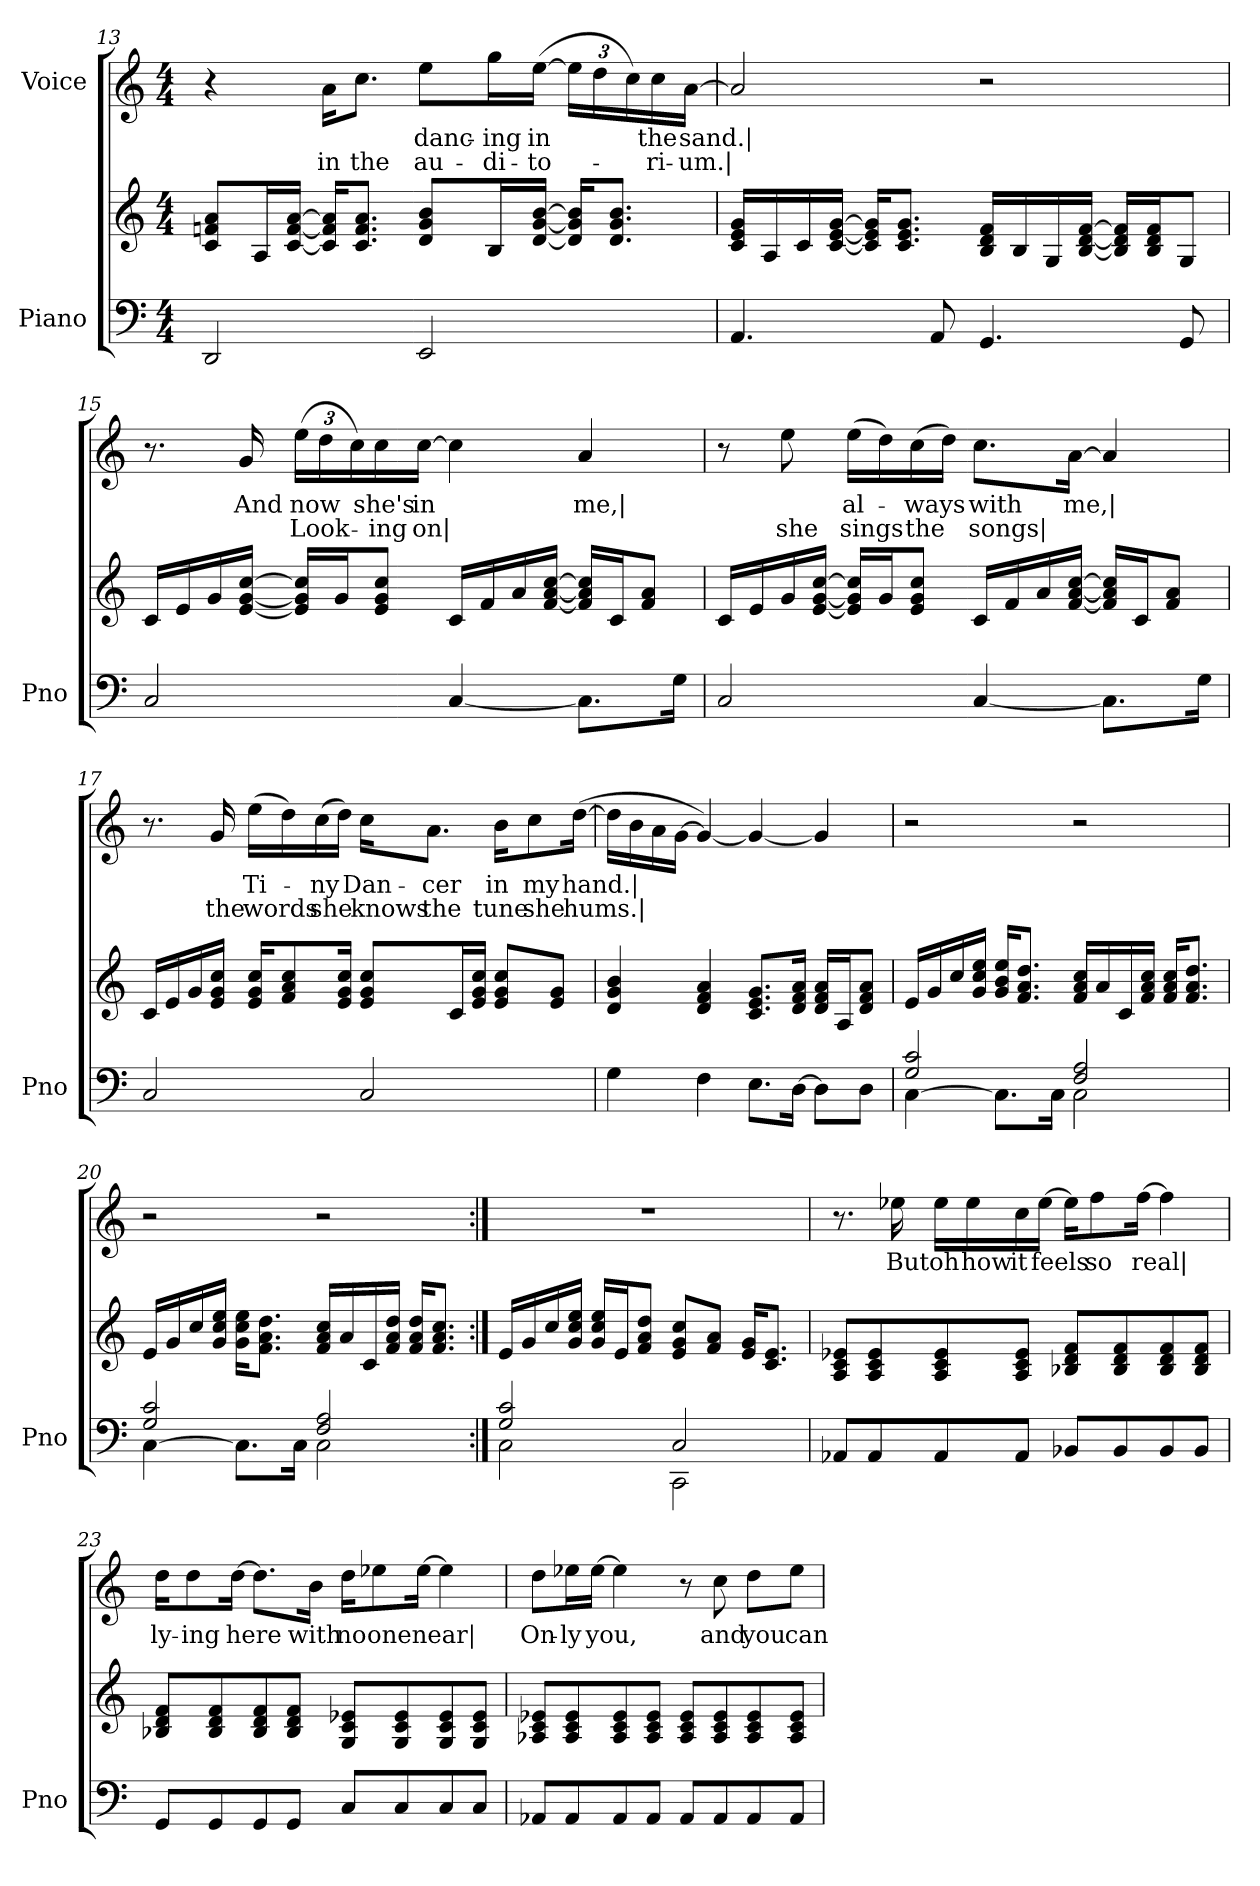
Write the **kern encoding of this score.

**kern	**kern	**kern	**text	**text
*part2	*part2	*part1	*part1	*part1
*staff3	*staff2	*staff1	*staff1	*staff1
*I"Piano	*	*I"Voice	*	*
*I'Pno	*	*	*	*
!!LO:LB:g=z
*clefF4	*clefG2	*clefG2	*	*
*k[]	*k[]	*k[]	*	*
*M4/4	*M4/4	*M4/4	*	*
=13	=13	=13	=13	=13
2DD/	8c/ 8fn/ 8a/L	4r	.	.
.	16A/L	.	.	.
.	[16c/ [16f/ [16a/JJ	.	.	.
!	!	!	!	!LO:LY:b
.	16c/] 16f/] 16a/]KL	16a!\KL	.	in
!	!	!	!	!LO:LY:b
.	8.c/ 8.f/ 8.a/J	8.cc!\J	.	the
!	!	!	!LO:LY:b	!LO:LY:b
2EE/	8d/ 8g/ 8b/L	8ee\L	danc-	au-
!	!	!	!LO:LY:b	!LO:LY:b
.	16B/L	16gg\L	-ing	-di-
!	!	!	!LO:LY:b	!LO:LY:b
.	[16d/ [16g/ [16b/JJ	(>[16ee\JJ	in	-to-
*	*	*Xbrackettup	*	*
.	16d/] 16g/] 16b/]KL	24ee\LL]	.	.
.	.	24dd\	.	.
.	8.d/ 8.g/ 8.b/J	.	.	.
.	.	24cc\)	.	.
!	!	!	!LO:LY:b	!LO:LY:b
.	.	16cc\	the	-ri-
!	!	!	!LO:LY:b	!LO:LY:b
.	.	[16a\JJ	sand.|	-um.|
=14	=14	=14	=14	=14
4.AA/	16c/ 16e/ 16g/LL	2a/]	.	.
.	16A/	.	.	.
.	16c/	.	.	.
.	[16c/ [16e/ [16g/JJ	.	.	.
.	16c/] 16e/] 16g/]KL	.	.	.
.	8.c/ 8.e/ 8.g/J	.	.	.
8AA/	.	.	.	.
4.GG/	16B/ 16d/ 16f/LL	2r	.	.
.	16B/	.	.	.
.	16G/	.	.	.
.	[16B/ [16d/ [16f/JJ	.	.	.
.	16B/] 16d/] 16f/]LL	.	.	.
.	16B/ 16d/ 16f/J	.	.	.
8GG/	8G/J	.	.	.
!!LO:LB:g=z
=15	=15	=15	=15	=15
2C/	16c/LL	8.r	.	.
.	16e/	.	.	.
.	16g/	.	.	.
!	!	!	!LO:LY:b	!
.	[16e/ [16g/ [16cc/JJ	16g/	And	.
!	!	!	!LO:LY:b	!LO:LY:b
.	16e/] 16g/] 16cc/]LL	(>24ee\LL	now	Look-
.	.	24dd\	.	.
.	16g/J	.	.	.
.	.	24cc\)	.	.
!	!	!	!LO:LY:b	!LO:LY:b
.	8e/ 8g/ 8cc/J	16cc\	she's	-ing
!	!	!	!LO:LY:b	!LO:LY:b
.	.	[16cc\JJ	in	on|
[4C/	16c/LL	4cc\]	.	.
.	16f/	.	.	.
.	16a/	.	.	.
.	[16f/ [16a/ [16cc/JJ	.	.	.
!	!	!	!LO:LY:b	!
8.C\L]	16f/] 16a/] 16cc/]LL	4a/	me,|	.
.	16c/J	.	.	.
.	8f/ 8a/J	.	.	.
16G\Jk	.	.	.	.
=16	=16	=16	=16	=16
2C/	16c/LL	8r	.	.
.	16e/	.	.	.
!	!	!	!	!LO:LY:b
.	16g/	8ee\	.	she
.	[16e/ [16g/ [16cc/JJ	.	.	.
!	!	!	!LO:LY:b	!LO:LY:b
.	16e/] 16g/] 16cc/]LL	(>16ee\LL	al-	sings
.	16g/J	16dd\)	.	.
!	!	!	!LO:LY:b	!LO:LY:b
.	8e/ 8g/ 8cc/J	(>16cc\	-ways	the
.	.	16dd\JJ)	.	.
!	!	!	!LO:LY:b	!LO:LY:b
[4C/	16c/LL	8.cc\L	with	songs|
.	16f/	.	.	.
.	16a/	.	.	.
!	!	!	!LO:LY:b	!
.	[16f/ [16a/ [16cc/JJ	[16a\Jk	me,|	.
8.C\L]	16f/] 16a/] 16cc/]LL	4a/]	.	.
.	16c/J	.	.	.
.	8f/ 8a/J	.	.	.
16G\Jk	.	.	.	.
!!LO:PB:g=z
=17	=17	=17	=17	=17
2C/	16c/LL	8.r	.	.
.	16e/	.	.	.
.	16g/	.	.	.
!	!	!	!	!LO:LY:b
.	16e/ 16g/ 16cc/JJ	16g!/	.	the
!	!	!	!LO:LY:b	!LO:LY:b
.	16e/ 16g/ 16cc/KL	(>16ee\LL	Ti-	words
.	8f/ 8a/ 8cc/	16dd\)	.	.
!	!	!	!LO:LY:b	!LO:LY:b
.	.	(>16cc\	-ny	she
.	16e/ 16g/ 16cc/Jk	16dd\JJ)	.	.
!	!	!	!LO:LY:b	!LO:LY:b
2C/	8e/ 8g/ 8cc/L	16cc\KL	Dan-	knows
!	!	!	!LO:LY:b	!LO:LY:b
.	.	8.a\J	-cer	the
.	16c/L	.	.	.
.	16e/ 16g/ 16cc/JJ	.	.	.
!	!	!	!LO:LY:b	!LO:LY:b
.	8e/ 8g/ 8cc/L	16b\KL	in	tune
!	!	!	!LO:LY:b	!LO:LY:b
.	.	8cc\	my	she
.	8e/ 8g/J	.	.	.
!	!	!	!LO:LY:b	!LO:LY:b
.	.	(>[16dd\Jk	hand.|	hums.|
=18	=18	=18	=18	=18
4G\	4d/ 4g/ 4b/	16dd\LL]	.	.
.	.	16b\	.	.
.	.	16a\	.	.
.	.	[16g\JJ	.	.
4F\	4d/ 4f/ 4a/	4g/_)	.	.
8.E\L	8.c/ 8.e/ 8.g/L	4g/_	.	.
[16D\Jk	16d/ 16f/ 16a/Jk	.	.	.
8D\L]	16d/ 16f/ 16a/LL	4g/]	.	.
.	16A/J	.	.	.
8D\J	8d/ 8f/ 8a/J	.	.	.
!!LO:LB:g=z
=19	=19	=19	=19	=19
*^	*	*	*	*
[4C\	2G/ 2c/	16e/LL	2r	.	.
.	.	16g/	.	.	.
.	.	16cc/	.	.	.
.	.	16g/ 16cc/ 16ee/JJ	.	.	.
8.C\L]	.	16g/ 16b/ 16ee/KL	.	.	.
.	.	8.f/ 8.a/ 8.dd/J	.	.	.
16C\Jk	.	.	.	.	.
2C\	2F/ 2A/	16f/ 16a/ 16cc/LL	2r	.	.
.	.	16a/	.	.	.
.	.	16c/	.	.	.
.	.	16f/ 16a/ 16cc/JJ	.	.	.
.	.	16f/ 16a/ 16cc/KL	.	.	.
.	.	8.f/ 8.a/ 8.dd/J	.	.	.
=20	=20	=20	=20	=20	=20
[4C\	2G/ 2c/	16e/LL	2r	.	.
.	.	16g/	.	.	.
.	.	16cc/	.	.	.
.	.	16g/ 16cc/ 16ee/JJ	.	.	.
8.C\L]	.	16g\ 16cc\ 16ee\KL	.	.	.
.	.	8.f\ 8.a\ 8.dd\J	.	.	.
16C\Jk	.	.	.	.	.
2C\	2F/ 2A/	16f/ 16a/ 16cc/LL	2r	.	.
.	.	16a/	.	.	.
.	.	16c/	.	.	.
.	.	16f/ 16a/ 16dd/JJ	.	.	.
.	.	16f/ 16a/ 16dd/KL	.	.	.
.	.	8.f/ 8.a/ 8.cc/J	.	.	.
!!LO:LB:g=z
=21:|!	=21:|!	=21:|!	=21:|!	=21:|!	=21:|!
2C\	2G/ 2c/	16e/LL	1r	.	.
.	.	16g/	.	.	.
.	.	16cc/	.	.	.
.	.	16g/ 16cc/ 16ee/JJ	.	.	.
.	.	16g/ 16cc/ 16ee/LL	.	.	.
.	.	16e/J	.	.	.
.	.	8f/ 8a/ 8dd/J	.	.	.
2CC\	2C/	8e/ 8g/ 8cc/L	.	.	.
.	.	8f/ 8a/J	.	.	.
.	.	16e/ 16g/KL	.	.	.
.	.	8.c/ 8.e/J	.	.	.
*v	*v	*	*	*	*
=22	=22	=22	=22	=22
8AA-X/L	8A/ 8c/ 8e-X/L	8.r	.	.
8AA-/	8A/ 8c/ 8e-/	.	.	.
!	!	!	!LO:LY:b	!
.	.	16ee-X\	But	.
!	!	!	!LO:LY:b	!
8AA-/	8A/ 8c/ 8e-/	16ee-\LL	oh	.
!	!	!	!LO:LY:b	!
.	.	16ee-\	how	.
!	!	!	!LO:LY:b	!
8AA-/J	8A/ 8c/ 8e-/J	16cc\	it	.
!	!	!	!LO:LY:b	!
.	.	[16ee-\JJ	feels	.
8BB-X/L	8B-X/ 8d/ 8f/L	16ee-\KL]	.	.
!	!	!	!LO:LY:b	!
.	.	8ff\	so	.
8BB-/	8B-/ 8d/ 8f/	.	.	.
!	!	!	!LO:LY:b	!
.	.	[16ff\Jk	real|	.
8BB-/	8B-/ 8d/ 8f/	4ff\]	.	.
8BB-/J	8B-/ 8d/ 8f/J	.	.	.
!!LO:LB:g=z
=23	=23	=23	=23	=23
!	!	!	!LO:LY:b	!
8GG/L	8B-X/ 8d/ 8f/L	16dd\KL	ly-	.
!	!	!	!LO:LY:b	!
.	.	8dd\	-ing	.
8GG/	8B-/ 8d/ 8f/	.	.	.
!	!	!	!LO:LY:b	!
.	.	[16dd\Jk	-here	.
8GG/	8B-/ 8d/ 8f/	8.dd\L]	.	.
8GG/J	8B-/ 8d/ 8f/J	.	.	.
!	!	!	!LO:LY:b	!
.	.	16b\Jk	with	.
!	!	!	!LO:LY:b	!
8C/L	8G/ 8c/ 8e-X/L	16dd\KL	no	.
!	!	!	!LO:LY:b	!
.	.	8ee-X\	one	.
8C/	8G/ 8c/ 8e-/	.	.	.
!	!	!	!LO:LY:b	!
.	.	[16ee-\Jk	near|	.
8C/	8G/ 8c/ 8e-/	4ee-\]	.	.
8C/J	8G/ 8c/ 8e-/J	.	.	.
=24	=24	=24	=24	=24
!	!	!	!LO:LY:b	!
8AA-X/L	8A-X/ 8c/ 8e-X/L	8dd\L	On-	.
!	!	!	!LO:LY:b	!
8AA-/	8A-/ 8c/ 8e-/	16ee-X\L	-ly	.
!	!	!	!LO:LY:b	!
.	.	[16ee-\JJ	you,	.
8AA-/	8A-/ 8c/ 8e-/	4ee-\]	.	.
8AA-/J	8A-/ 8c/ 8e-/J	.	.	.
8AA-/L	8A-/ 8c/ 8e-/L	8r	.	.
!	!	!	!LO:LY:b	!
8AA-/	8A-/ 8c/ 8e-/	8cc\	and	.
!	!	!	!LO:LY:b	!
8AA-/	8A-/ 8c/ 8e-/	8dd\L	you	.
!	!	!	!LO:LY:b	!
8AA-/J	8A-/ 8c/ 8e-/J	8ee-\J	can	.
=	=	=	=	=
*-	*-	*-	*-	*-
